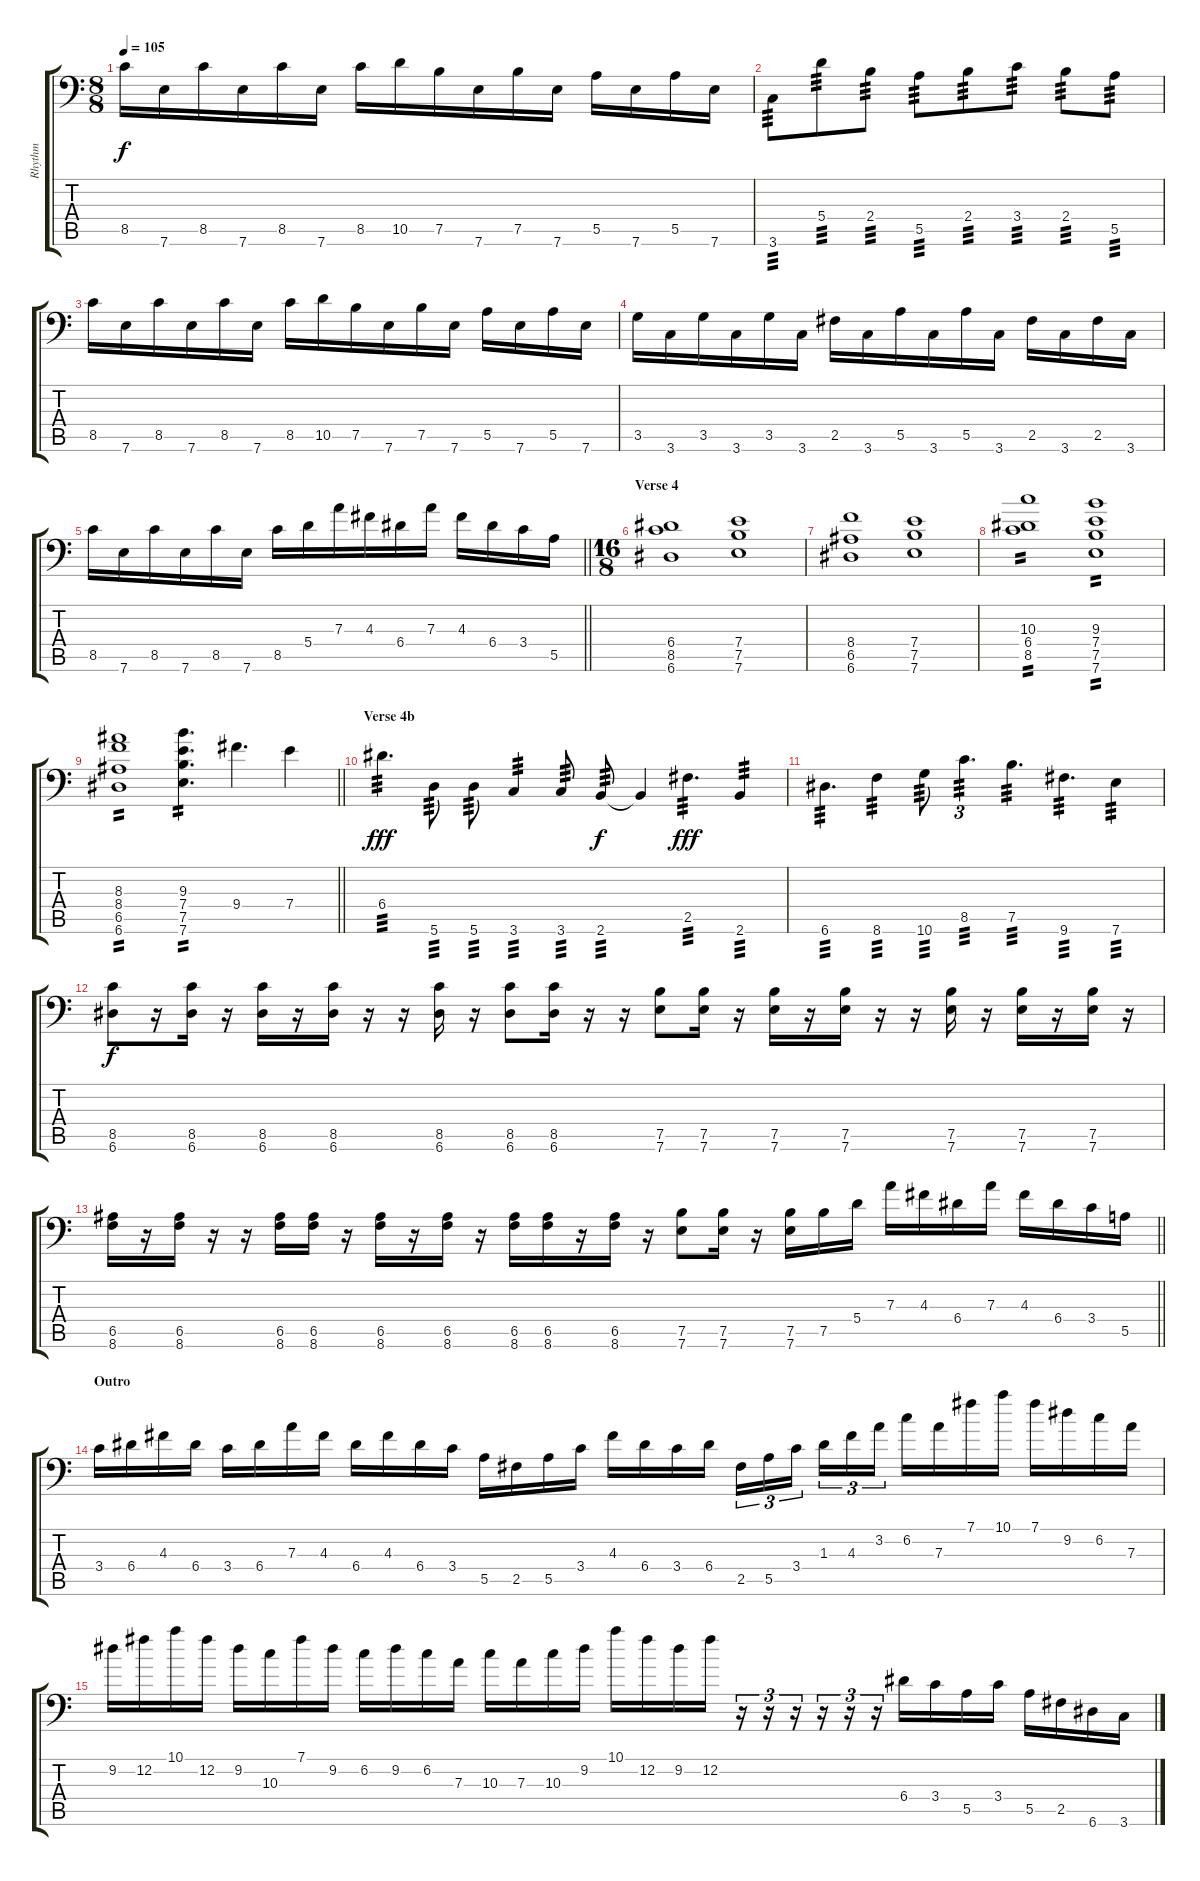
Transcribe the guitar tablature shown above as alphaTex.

\track ("Rhythm " "Rhythm ") {instrument distortionguitar}
\staff {score tabs}
\tuning (B3 Gb3 D3 A2 E2 A1) {hide}
\ts (8 8)
\tempo 105
\clef f4
\ks c
8.5.16{dy f} 7.6.16 8.5.16 7.6.16 8.5.16 7.6.16 8.5.16 10.5.16 7.5.16 7.6.16 7.5.16 7.6.16 5.5.16 7.6.16 5.5.16 7.6.16 |
3.6.8{tp 3} 5.4.8{tp 3} 2.4.8{tp 3} 5.5.8{tp 3} 2.4.8{tp 3} 3.4.8{tp 3} 2.4.8{tp 3} 5.5.8{tp 3} |
8.5.16 7.6.16 8.5.16 7.6.16 8.5.16 7.6.16 8.5.16 10.5.16 7.5.16 7.6.16 7.5.16 7.6.16 5.5.16 7.6.16 5.5.16 7.6.16 |
3.5.16 3.6.16 3.5.16 3.6.16 3.5.16 3.6.16 2.5.16 3.6.16 5.5.16 3.6.16 5.5.16 3.6.16 2.5.16 3.6.16 2.5.16 3.6.16 |
\barLineRight lightlight
8.5.16 7.6.16 8.5.16 7.6.16 8.5.16 7.6.16 8.5.16 5.4.16 7.3.16 4.3.16 6.4.16 7.3.16 4.3.16 6.4.16 3.4.16 5.5.16 |
\ts (16 8)
\section ("" "Verse 4")
(6.4 8.5 6.6).1 (7.4 7.5 7.6).1 |
(8.4 6.5 6.6).1 (7.4 7.5 7.6).1 |
(10.3 6.4 8.5).1{tp 2} (9.3 7.4 7.5 7.6).1{tp 2} |
\barLineRight lightlight
(8.3 8.4 6.5 6.6).1{tp 2} (9.3 7.4 7.5 7.6).4{d tp 2} 9.4.4{d} 7.4.4 |
\section ("" "Verse 4b")
6.4.4{d tp 3 dy fff} 5.6.8{tp 3} 5.6.8{tp 3} 3.6.4{tp 3} 3.6.8{tp 3} 2.6.8{tp 3 dy f} 2.6{t}.4 2.5.4{d tp 3 dy fff} 2.6.4{tp 3} |
6.6.4{d tp 3} 8.6.4{tp 3} 10.6.8{tp 3} 8.5.4{d tu (3 2) tp 3} 7.5.4{d tp 3} 9.6.4{d tp 3} 7.6.4{tp 3} |
(8.5 6.6).8{dy f} r.16 (8.5 6.6).16 r.16 (8.5 6.6).16 r.16 (8.5 6.6).16 r.16 r.16 (8.5 6.6).16 r.16 (8.5 6.6).8 (8.5 6.6).16 r.16 r.16 (7.5 7.6).8 (7.5 7.6).16 r.16 (7.5 7.6).16 r.16 (7.5 7.6).16 r.16 r.16 (7.5 7.6).16 r.16 (7.5 7.6).16 r.16 (7.5 7.6).16 r.16 |
\barLineRight lightlight
(6.5 8.6).16 r.16 (6.5 8.6).16 r.16 r.16 (6.5 8.6).16 (6.5 8.6).16 r.16 (6.5 8.6).16 r.16 (6.5 8.6).16 r.16 (6.5 8.6).16 (6.5 8.6).16 r.16 (6.5 8.6).16 r.16 (7.5 7.6).8 (7.5 7.6).16 r.16 (7.5 7.6).16 7.5.16 5.4.16 7.3.16 4.3.16 6.4.16 7.3.16 4.3.16 6.4.16 3.4.16 5.5.16 |
\section ("" "Outro")
3.4.16 6.4.16 4.3.16 6.4.16 3.4.16 6.4.16 7.3.16 4.3.16 6.4.16 4.3.16 6.4.16 3.4.16 5.5.16 2.5.16 5.5.16 3.4.16 4.3.16 6.4.16 3.4.16 6.4.16 2.5.16{tu (3 2)} 5.5.16{tu (3 2)} 3.4.16{tu (3 2)} 1.3.16{tu (3 2)} 4.3.16{tu (3 2)} 3.2.16{tu (3 2)} 6.2.16 7.3.16 7.1.16 10.1.16 7.1.16 9.2.16 6.2.16 7.3.16 |
9.2.16 12.2.16 10.1.16 12.2.16 9.2.16 10.3.16 7.1.16 9.2.16 6.2.16 9.2.16 6.2.16 7.3.16 10.3.16 7.3.16 10.3.16 9.2.16 10.1.16 12.2.16 9.2.16 12.2.16 r.16{tu (3 2)} r.16{tu (3 2)} r.16{tu (3 2)} r.16{tu (3 2)} r.16{tu (3 2)} r.16{tu (3 2)} 6.4.16 3.4.16 5.5.16 3.4.16 5.5.16 2.5.16 6.6.16 3.6.16
